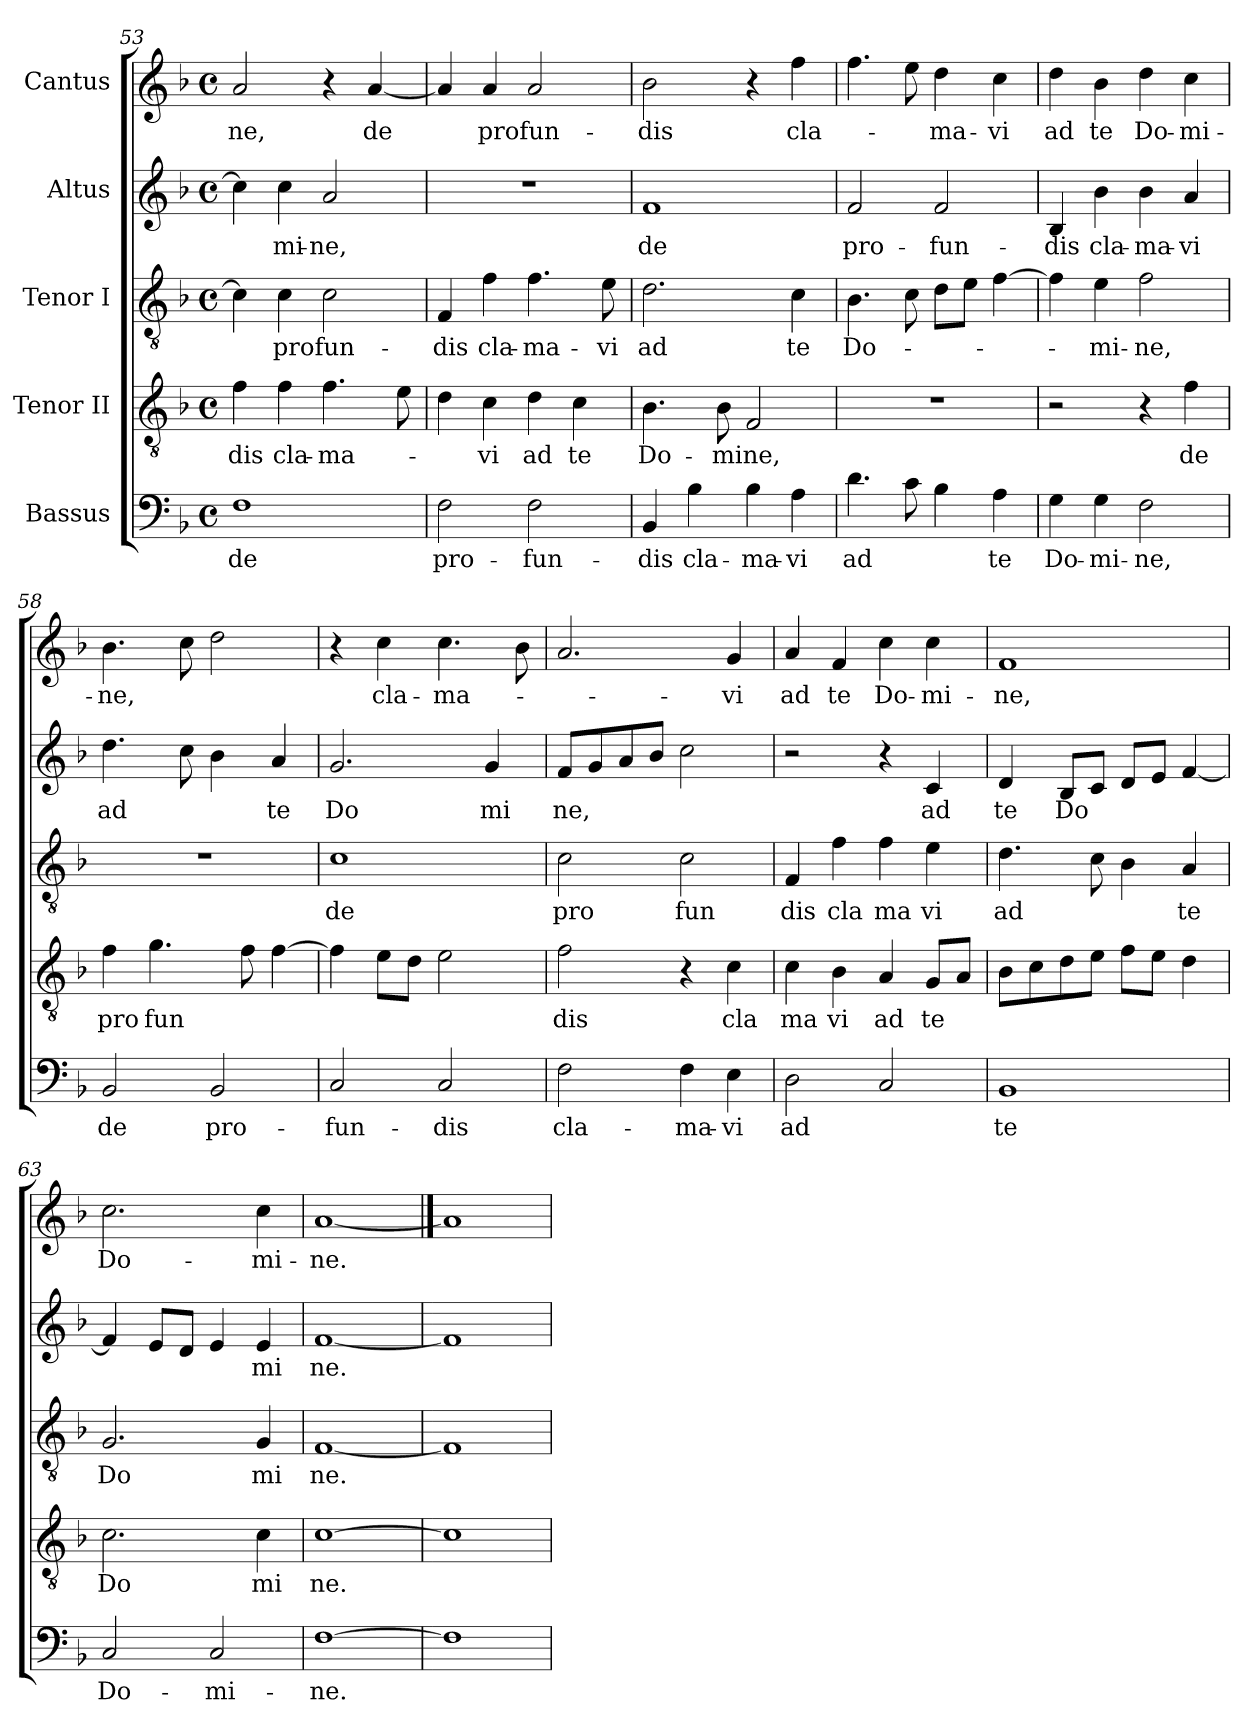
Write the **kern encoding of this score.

**kern	**text	**kern	**text	**kern	**text	**kern	**text	**kern	**text
*part5	*part5	*part4	*part4	*part3	*part3	*part2	*part2	*part1	*part1
*staff5	*staff5	*staff4	*staff4	*staff3	*staff3	*staff2	*staff2	*staff1	*staff1
*I"Bassus	*	*I"Tenor II	*	*I"Tenor I	*	*I"Altus	*	*I"Cantus	*
*clefF4	*	*clefGv2	*	*clefGv2	*	*clefG2	*	*clefG2	*
*k[b-]	*	*k[b-]	*	*k[b-]	*	*k[b-]	*	*k[b-]	*
*F:	*	*F:	*	*F:	*	*F:	*	*F:	*
*M4/4	*	*M4/4	*	*M4/4	*	*M4/4	*	*M4/4	*
*met(c)	*	*met(c)	*	*met(c)	*	*met(c)	*	*met(c)	*
=53	=53	=53	=53	=53	=53	=53	=53	=53	=53
!	!LO:LY:b:cj	!	!LO:LY:b:cj	!	!	!	!	!	!LO:LY:b:cj
1F	de	4f\	-dis	4c\]	.	4cc\]	.	2a/	-ne,
!	!	!	!LO:LY:b:cj	!	!LO:LY:b	!	!LO:LY:b:cj	!	!
.	.	4f\	cla-	4c\	profun-	4cc\	-mi-	.	.
!	!	!	!LO:LY:b	!	!	!	!LO:LY:b:cj	!	!
.	.	4.f\	-ma-	2c\	.	2a/	-ne,	4r	.
!	!	!	!	!	!	!	!	!	!LO:LY:b:cj
.	.	.	.	.	.	.	.	[<4a/	de
.	.	8e\	.	.	.	.	.	.	.
=54	=54	=54	=54	=54	=54	=54	=54	=54	=54
!	!LO:LY:b:cj	!	!	!	!LO:LY:b:cj	!	!	!	!
2F\	pro-	4d\	.	4F/	-dis	1r	.	4a/]	.
!	!	!	!LO:LY:b:cj	!	!LO:LY:b:cj	!	!	!	!LO:LY:b
.	.	4c\	-vi	4f\	cla-	.	.	4a/	profun-
!	!LO:LY:b:cj	!	!LO:LY:b:cj	!	!LO:LY:b:cj	!	!	!	!
2F\	-fun-	4d\	ad	4.f\	-ma-	.	.	2a/	.
!	!	!	!LO:LY:b:cj	!	!	!	!	!	!
.	.	4c\	te	.	.	.	.	.	.
!	!	!	!	!	!LO:LY:b:cj	!	!	!	!
.	.	.	.	8e\	-vi	.	.	.	.
=55	=55	=55	=55	=55	=55	=55	=55	=55	=55
!	!LO:LY:b:cj	!	!LO:LY:b:cj	!	!LO:LY:b:cj	!	!LO:LY:b:cj	!	!LO:LY:b:cj
4BB-/	-dis	4.B-\	Do-	2.d\	ad	1f	de	2b-\	-dis
!	!LO:LY:b:cj	!	!	!	!	!	!	!	!
4B-\	cla-	.	.	.	.	.	.	.	.
!	!	!	!LO:LY:b	!	!	!	!	!	!
.	.	8B-\	-mine,	.	.	.	.	.	.
!	!LO:LY:b:cj	!	!	!	!	!	!	!	!
4B-\	-ma-	2F/	.	.	.	.	.	4r	.
!	!LO:LY:b:cj	!	!	!	!LO:LY:b:cj	!	!	!	!LO:LY:b
4A\	-vi	.	.	4c\	te	.	.	4ff\	cla-
=56	=56	=56	=56	=56	=56	=56	=56	=56	=56
!	!LO:LY:b	!	!	!	!LO:LY:b	!	!LO:LY:b:cj	!	!
4.d\	ad	1r	.	4.B-\	Do-	2f/	pro-	4.ff\	.
8c\	.	.	.	8c\	.	.	.	8ee\	.
!	!	!	!	!	!	!	!LO:LY:b:cj	!	!LO:LY:b:cj
4B-\	.	.	.	8d\L	.	2f/	-fun-	4dd\	-ma-
.	.	.	.	8e\J	.	.	.	.	.
!	!LO:LY:b:cj	!	!	!	!	!	!	!	!LO:LY:b:cj
4A\	te	.	.	[>4f\	.	.	.	4cc\	-vi
=57	=57	=57	=57	=57	=57	=57	=57	=57	=57
!	!LO:LY:b:cj	!	!	!	!	!	!LO:LY:b:cj	!	!LO:LY:b:cj
4G\	Do-	2r	.	4f\]	.	4B-/	-dis	4dd\	ad
!	!LO:LY:b:cj	!	!	!	!LO:LY:b:cj	!	!LO:LY:b:cj	!	!LO:LY:b:cj
4G\	-mi-	.	.	4e\	-mi-	4b-\	cla-	4b-\	te
!	!LO:LY:b:cj	!	!	!	!LO:LY:b:cj	!	!LO:LY:b:cj	!	!LO:LY:b:cj
2F\	-ne,	4r	.	2f\	-ne,	4b-\	-ma-	4dd\	Do-
!	!	!	!LO:LY:b:cj	!	!	!	!LO:LY:b:cj	!	!LO:LY:b:cj
.	.	4f\	de	.	.	4a/	-vi	4cc\	-mi-
!!LO:LB:g=z
=58	=58	=58	=58	=58	=58	=58	=58	=58	=58
!	!LO:LY:b:cj	!	!LO:LY:b:cj	!	!	!	!LO:LY:b	!	!LO:LY:b
2BB-/	de	4f\	pro	1r	.	4.dd\	ad	4.b-\	-ne,
!	!	!	!LO:LY:b	!	!	!	!	!	!
.	.	4.g\	fun	.	.	.	.	.	.
.	.	.	.	.	.	8cc\	.	8cc\	.
!	!LO:LY:b:cj	!	!	!	!	!	!	!	!
2BB-/	pro-	.	.	.	.	4b-\	.	2dd\	.
.	.	8f\	.	.	.	.	.	.	.
!	!	!	!	!	!	!	!LO:LY:b:cj	!	!
.	.	[>4f\	.	.	.	4a/	te	.	.
=59	=59	=59	=59	=59	=59	=59	=59	=59	=59
!	!LO:LY:b:cj	!	!	!	!LO:LY:b:cj	!	!LO:LY:b:cj	!	!
2C/	-fun-	4f\]	.	1c	de	2.g/	Do	4r	.
!	!	!	!	!	!	!	!	!	!LO:LY:b:cj
.	.	8e\L	.	.	.	.	.	4cc\	cla-
.	.	8d\J	.	.	.	.	.	.	.
!	!LO:LY:b:cj	!	!	!	!	!	!	!	!LO:LY:b
2C/	-dis	2e\	.	.	.	.	.	4.cc\	-ma-
!	!	!	!	!	!	!	!LO:LY:b:cj	!	!
.	.	.	.	.	.	4g/	mi	.	.
.	.	.	.	.	.	.	.	8b-\	.
=60	=60	=60	=60	=60	=60	=60	=60	=60	=60
!	!LO:LY:b:cj	!	!LO:LY:b:cj	!	!LO:LY:b:cj	!	!LO:LY:b	!	!
2F\	cla-	2f\	dis	2c\	pro	8f/L	ne,	2.a/	.
.	.	.	.	.	.	8g/	.	.	.
.	.	.	.	.	.	8a/	.	.	.
.	.	.	.	.	.	8b-/J	.	.	.
!	!LO:LY:b:cj	!	!	!	!LO:LY:b:cj	!	!	!	!
4F\	-ma-	4r	.	2c\	fun	2cc\	.	.	.
!	!LO:LY:b:cj	!	!LO:LY:b:cj	!	!	!	!	!	!LO:LY:b:cj
4E\	-vi	4c\	cla	.	.	.	.	4g/	-vi
=61	=61	=61	=61	=61	=61	=61	=61	=61	=61
!	!LO:LY:b:cj	!	!LO:LY:b:cj	!	!LO:LY:b:cj	!	!	!	!LO:LY:b:cj
2D\	ad	4c\	ma	4F/	dis	2r	.	4a/	ad
!	!	!	!LO:LY:b:cj	!	!LO:LY:b:cj	!	!	!	!LO:LY:b:cj
.	.	4B-\	vi	4f\	cla	.	.	4f/	te
!	!	!	!LO:LY:b:cj	!	!LO:LY:b:cj	!	!	!	!LO:LY:b:cj
2C/	.	4A/	ad	4f\	ma	4r	.	4cc\	Do-
!	!	!	!LO:LY:b:cj	!	!LO:LY:b:cj	!	!LO:LY:b:cj	!	!LO:LY:b:cj
.	.	8G/L	te	4e\	vi	4c/	ad	4cc\	-mi-
.	.	8A/J	.	.	.	.	.	.	.
=62	=62	=62	=62	=62	=62	=62	=62	=62	=62
!	!LO:LY:b:cj	!	!	!	!LO:LY:b	!	!LO:LY:b:cj	!	!LO:LY:b:cj
1BB-	te	8B-\L	.	4.d\	ad	4d/	te	1f	-ne,
.	.	8c\	.	.	.	.	.	.	.
!	!	!	!	!	!	!	!LO:LY:b	!	!
.	.	8d\	.	.	.	8B-/L	Do	.	.
.	.	8e\J	.	8c\	.	8c/J	.	.	.
.	.	8f\L	.	4B-\	.	8d/L	.	.	.
.	.	8e\J	.	.	.	8e/J	.	.	.
!	!	!	!	!	!LO:LY:b:cj	!	!	!	!
.	.	4d\	.	4A/	te	[<4f/	.	.	.
=63	=63	=63	=63	=63	=63	=63	=63	=63	=63
!	!LO:LY:b:cj	!	!LO:LY:b:cj	!	!LO:LY:b:cj	!	!	!	!LO:LY:b:cj
2C/	Do-	2.c\	Do	2.G/	Do	4f/]	.	2.cc\	Do-
.	.	.	.	.	.	8e/L	.	.	.
.	.	.	.	.	.	8d/J	.	.	.
!	!LO:LY:b:cj	!	!	!	!	!	!	!	!
2C/	-mi-	.	.	.	.	4e/	.	.	.
!	!	!	!LO:LY:b:cj	!	!LO:LY:b:cj	!	!LO:LY:b:cj	!	!LO:LY:b:cj
.	.	4c\	mi	4G/	mi	4e/	mi	4cc\	-mi-
=64	=64	=64	=64	=64	=64	=64	=64	=64	=64
!	!LO:LY:b:cj	!	!LO:LY:b:cj	!	!LO:LY:b:cj	!	!LO:LY:b:cj	!	!LO:LY:b:cj
[1F	-ne.	[1c	ne.	[1F	ne.	[1f	ne.	[1a	-ne.
=65	==65	=65	==65	=65	==65	=65	==65	==65	==65
1F]	.	1c]	.	1F]	.	1f]	.	1a]	.
=	=	=	=	=	=	=	=	=	=
*-	*-	*-	*-	*-	*-	*-	*-	*-	*-
